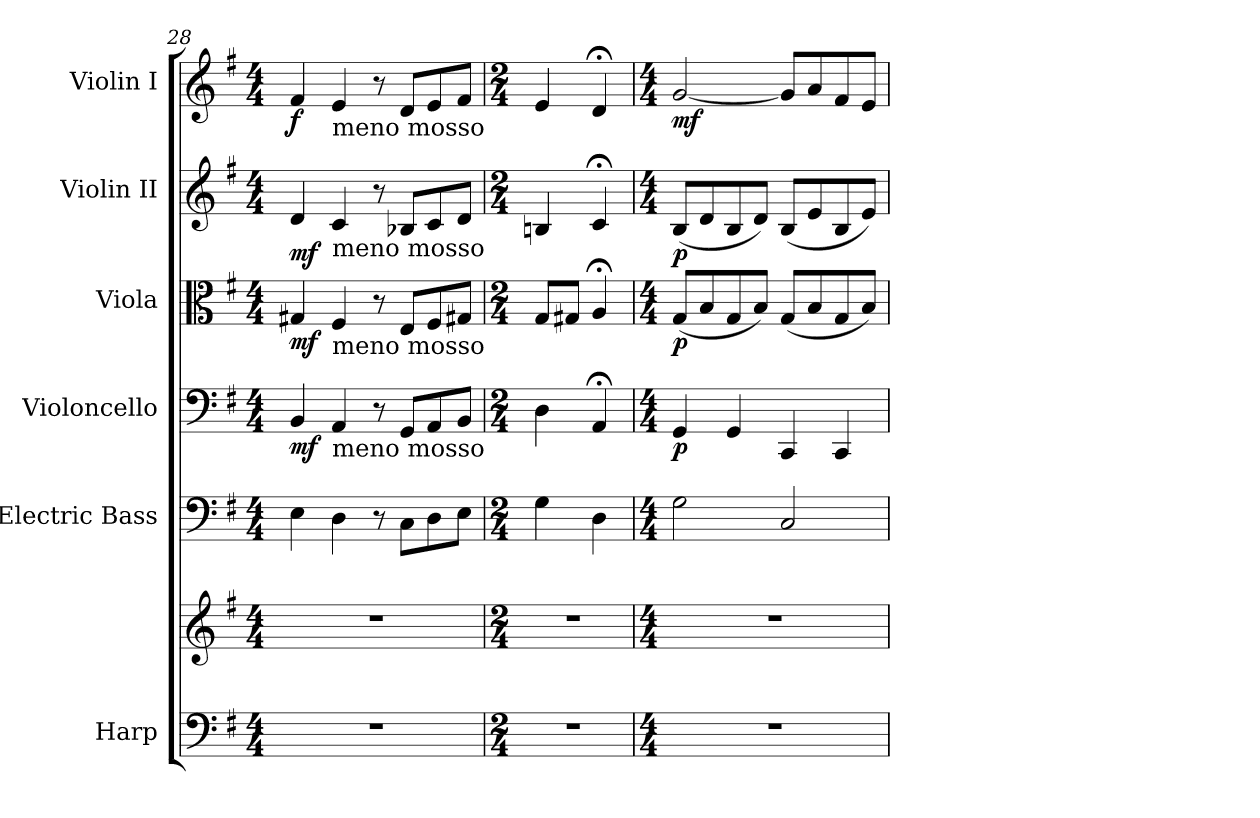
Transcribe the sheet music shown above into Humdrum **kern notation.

**kern	**kern	**kern	**kern	**dynam	**kern	**dynam	**kern	**dynam	**kern	**dynam
*part6	*part6	*part5	*part4	*part4	*part3	*part3	*part2	*part2	*part1	*part1
*staff7	*staff6	*staff5	*staff4	*staff4	*staff3	*staff3	*staff2	*staff2	*staff1	*staff1
*I"Harp	*	*I"Electric Bass	*I"Violoncello	*	*I"Viola	*	*I"Violin II	*	*I"Violin I	*
*I'Hrp.	*	*	*I'Vc.	*	*I'Vla.	*	*I'Vln. II	*	*I'Vln. I	*
*clefF4	*clefG2	*clefF4	*clefF4	*	*clefC3	*	*clefG2	*	*clefG2	*
*	*	*ITrd7c12	*	*	*	*	*	*	*	*
*k[f#]	*k[f#]	*k[f#]	*k[f#]	*	*k[f#]	*	*k[f#]	*	*k[f#]	*
*M4/4	*M4/4	*M4/4	*M4/4	*	*M4/4	*	*M4/4	*	*M4/4	*
=28	=28	=28	=28	=28	=28	=28	=28	=28	=28	=28
!	!	!	!	!LO:DY:b	!	!LO:DY:b	!	!LO:DY:b	!	!LO:DY:b
1r	1r	4EE\	4BB/	mf	4G#X/	mf	4d/	mf	4f#/	f
!	!	!	!	!	!	!	!	!	!LO:TX:b:t=meno mosso	!
!	!	!	!	!	!	!	!LO:TX:b:t=meno mosso	!	!	!
!	!	!	!	!	!LO:TX:b:t=meno mosso	!	!	!	!	!
!	!	!	!LO:TX:b:t=meno mosso	!	!	!	!	!	!	!
.	.	4DD\	4AA/	.	4F#/	.	4c/	.	4e/	.
.	.	8r	8r	.	8r	.	8r	.	8r	.
.	.	8CC\L	8GG/L	.	8E/L	.	8B-X/L	.	8d/L	.
.	.	8DD\	8AA/	.	8F#/	.	8c/	.	8e/	.
.	.	8EE\J	8BB/J	.	8G#X/J	.	8d/J	.	8f#/J	.
=29	=29	=29	=29	=29	=29	=29	=29	=29	=29	=29
*M2/4	*M2/4	*M2/4	*M2/4	*	*M2/4	*	*M2/4	*	*M2/4	*
2r	2r	4GG\	4D\	.	8G/L	.	4Bn/	.	4e/	.
.	.	.	.	.	8G#X/J	.	.	.	.	.
.	.	4DD\	4AA;</	.	4A;</	.	4c;</	.	4d;</	.
=30	=30	=30	=30	=30	=30	=30	=30	=30	=30	=30
*M4/4	*M4/4	*M4/4	*M4/4	*	*M4/4	*	*M4/4	*	*M4/4	*
!	!	!	!	!LO:DY:b	!	!LO:DY:b	!	!LO:DY:b	!	!LO:DY:b
1r	1r	2GG\	4GG/	p	(<8G/L	p	(<8B/L	p	[2g/	mf
.	.	.	.	.	8B/	.	8d/	.	.	.
.	.	.	4GG/	.	8G/	.	8B/	.	.	.
.	.	.	.	.	8B/J)	.	8d/J)	.	.	.
.	.	2CC/	4CC/	.	(<8G/L	.	(<8B/L	.	8g/L]	.
.	.	.	.	.	8B/	.	8e/	.	8a/	.
.	.	.	4CC/	.	8G/	.	8B/	.	8f#/	.
.	.	.	.	.	8B/J)	.	8e/J)	.	8e/J	.
=	=	=	=	=	=	=	=	=	=	=
*-	*-	*-	*-	*-	*-	*-	*-	*-	*-	*-
